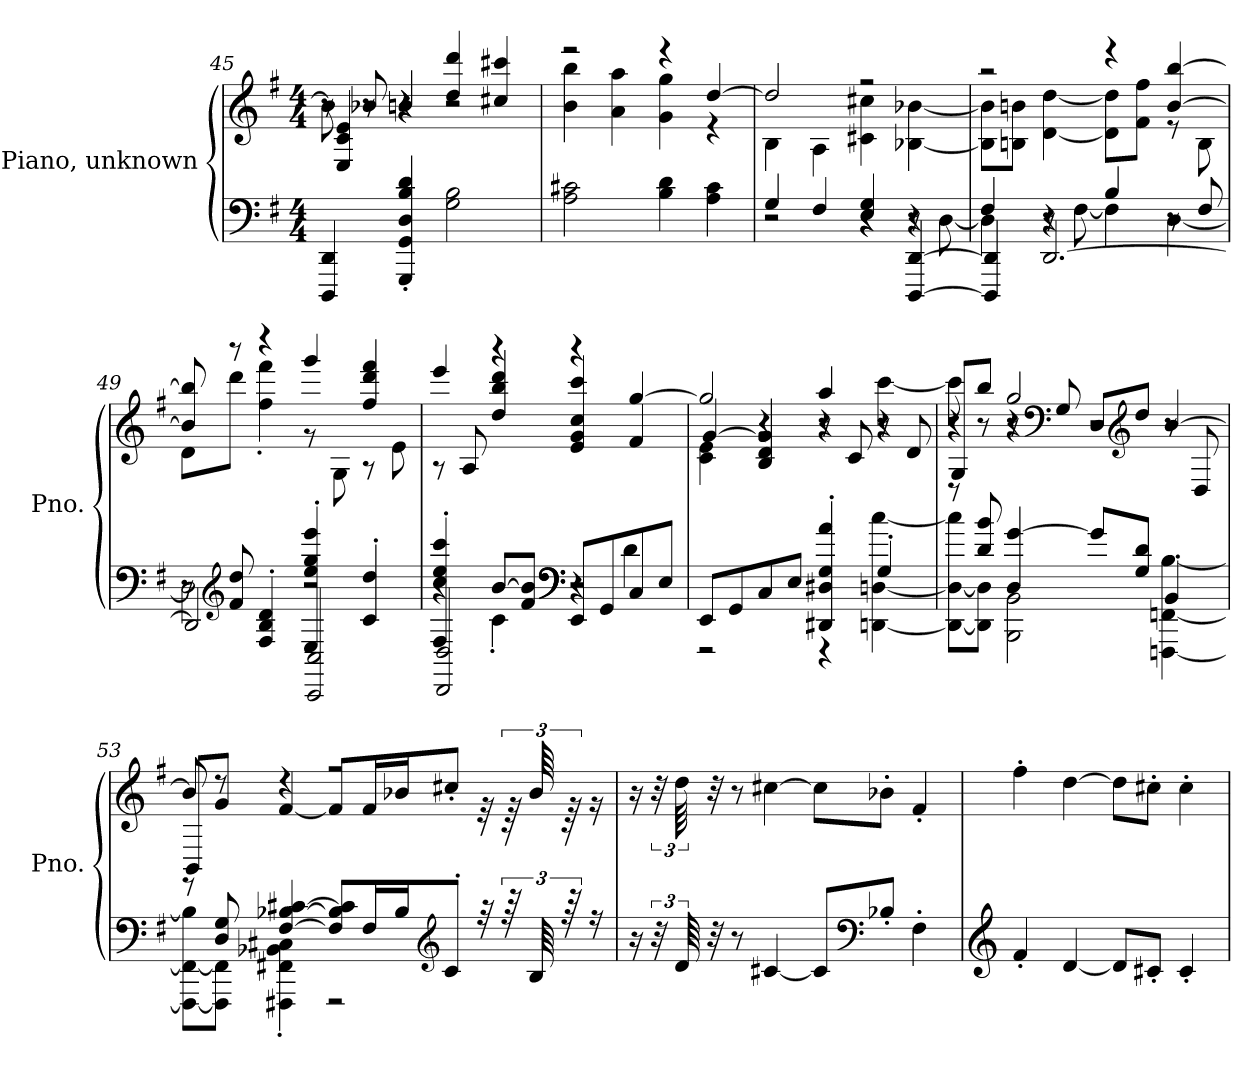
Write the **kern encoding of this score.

**kern	**kern
*part1	*part1
*staff2	*staff1
*I"Piano, unknown	*
*I'Pno.	*
*clefF4	*clefG2
*k[f#]	*k[f#]
*M4/4	*M4/4
=45	=45
*	*^
*	*	*^
4DDD/ 4DD/	8r	8b-\]	4E/ 4c/ 4e/
.	8b-X/	8r	.
4GGG/' 4GG/' 4D/' 4B/' 4d/'	4bn/	4r	4r
2G\ 2B\	4dd/ 4ddd/	2r	2r
.	4cc#X/ 4ccc#X/	.	.
*	*	*v	*v
=46	=46	=46
2A\ 2c#X\	2r	4b\ 4bb\
.	.	4a\ 4aa\
4B\ 4d\	4r	4g\ 4gg\
4A\ 4c#\	[4dd/	4r
!!LO:LB:g=z	!!
=47	=47	=47
*^	*	*
*	*^	*	*
4G/	2r	2r	2dd/]	4B\
4F#/	.	.	.	4A\
4E/ 4G/	4r	4r	2r	4c#X\ 4cc#X\
4r	8r	[4DDD/ [4DD/	.	[4B-X\ [4b-X\
.	[8D\	.	.	.
=48	=48	=48	=48	=48
4F#/	4D\]	4DDD/] 4DD/]	2r	8B-\] 8b-\]L
.	.	.	.	8Bn\ 8bn\J
4r	8r	[2.DD/	.	[4d\ [4dd\
.	[8F#\	.	.	.
4B/	4F#\]	.	4r	8d\] 8dd\]L
.	.	.	.	8f#\ 8ff#\J
8r	[4D\	.	[4b/ [4bb/	8r
8F#/	.	.	.	8B\
=49	=49	=49	=49	=49
8r	2D\]	2DD/]	8b/] 8bb/]	8d\L
*clefG2	*	*	*	*
8f#/ 8dd/	.	.	8r	8ddd\J
4F#/' 4B/' 4d/'	.	.	4r	4ff#\' 4fff#\'
4E/' 4ee/' 4gg/' 4eee/'	2r	2CC/ 2C/	4ggg/	8r
.	.	.	.	8G\
4c/' 4dd/'	.	.	4ff#/ 4ddd/ 4fff#/	8r
.	.	.	.	8e\
=50	=50	=50	=50	=50
4F#/' 4cc/' 4ee/' 4ccc/'	4r	2DD/ 2D/	4eee/	8r
.	.	.	.	8A/
[8b/L	4c'\	.	4r	4dd/ 4bb/ 4ddd/
8f#/ 8b/]J	.	.	.	.
*clefF4	*	*	*	*
8EE/L	4r	2r	4r	4e/ 4g/ 4cc/ 4ccc/
8GG/	.	.	.	.
8C/	4d\	.	[4gg/	4f#/
8E/J	.	.	.	.
*	*v	*v	*	*
!!LO:LB:g=z
=51	=51	=51	=51
*	*	*	*^
8EE/L	2r	2gg/]	4c\ 4e\	[4g/
8GG/	.	.	.	.
8C/	.	.	4r	4B/ 4d/ 4g/]
8E/J	.	.	.	.
4DD#X/' 4D#X/' 4G/' 4a/'	4r	4aa/	4r	8r
.	.	.	.	8c/
4G'/	[4DDn\ [4Dn\ [4cc\	4r	[4ccc\	8r
.	.	.	.	8d/
=52	=52	=52	=52	=52
8r	8DD\_ 8D\_ 8cc\]L	4r	8ccc\]	8G/L
8d/ 8b/	8DD\] 8D\]J	.	8r	8bb/J
4D/ [4g/	2BBB\ 2BB\	2gg/	4r	8r
*	*	*clefF4	*	*
.	.	.	.	8G/
8g/L]	.	.	2r	8D/L
*	*	*clefG2	*	*
8G/ 8d/J	.	.	.	8dd/J
4BB'/	[4FFFn\ [4FFn\ [4B\	[4b/	.	8r
.	.	.	.	8D/
*	*	*	*v	*v
!!LO:LB:g=z
=53	=53	=53	=53
8r	8FFF\_ 8FF\_ 8B\]L	8b/]	8BB/L
8D/ 8G/	8FFF\] 8FF\]J	8r	8g/J
[4F#/ [4B-X/ [4c#X/	4FFF#X\' 4FF#X\' 4BB-X\' 4C#X\'	4r	[4f#/
8F#/] 8B-/] 8c#/]L	2r	2r	8f#/L]
16F#/L	.	.	16f#/L
16B-/J	.	.	16b-X/J
*clefG2	*	*	*
8c#'/J	.	.	8cc#X'/J
32r	.	.	32r
96r	.	.	96r
96B-/	.	.	96b-/
96r	.	.	96r
16r	.	.	16r
*v	*v	*	*
*	*v	*v
=54	=54
16r	16r
48r	48r
96d/	96dd\
32r	32r
8r	8r
[4c#X/	[4cc#X\
8c#/L]	8cc#\L]
*clefF4	*
8B-X'/J	8b-X'\J
4F#'\	4f#'/
=55	=55
*clefG2	*
4f#'/	4ff#'\
[4d/	[4dd\
8d/L]	8dd\L]
8c#X'/J	8cc#X'\J
4c#'/	4cc#'\
=	=
*-	*-
